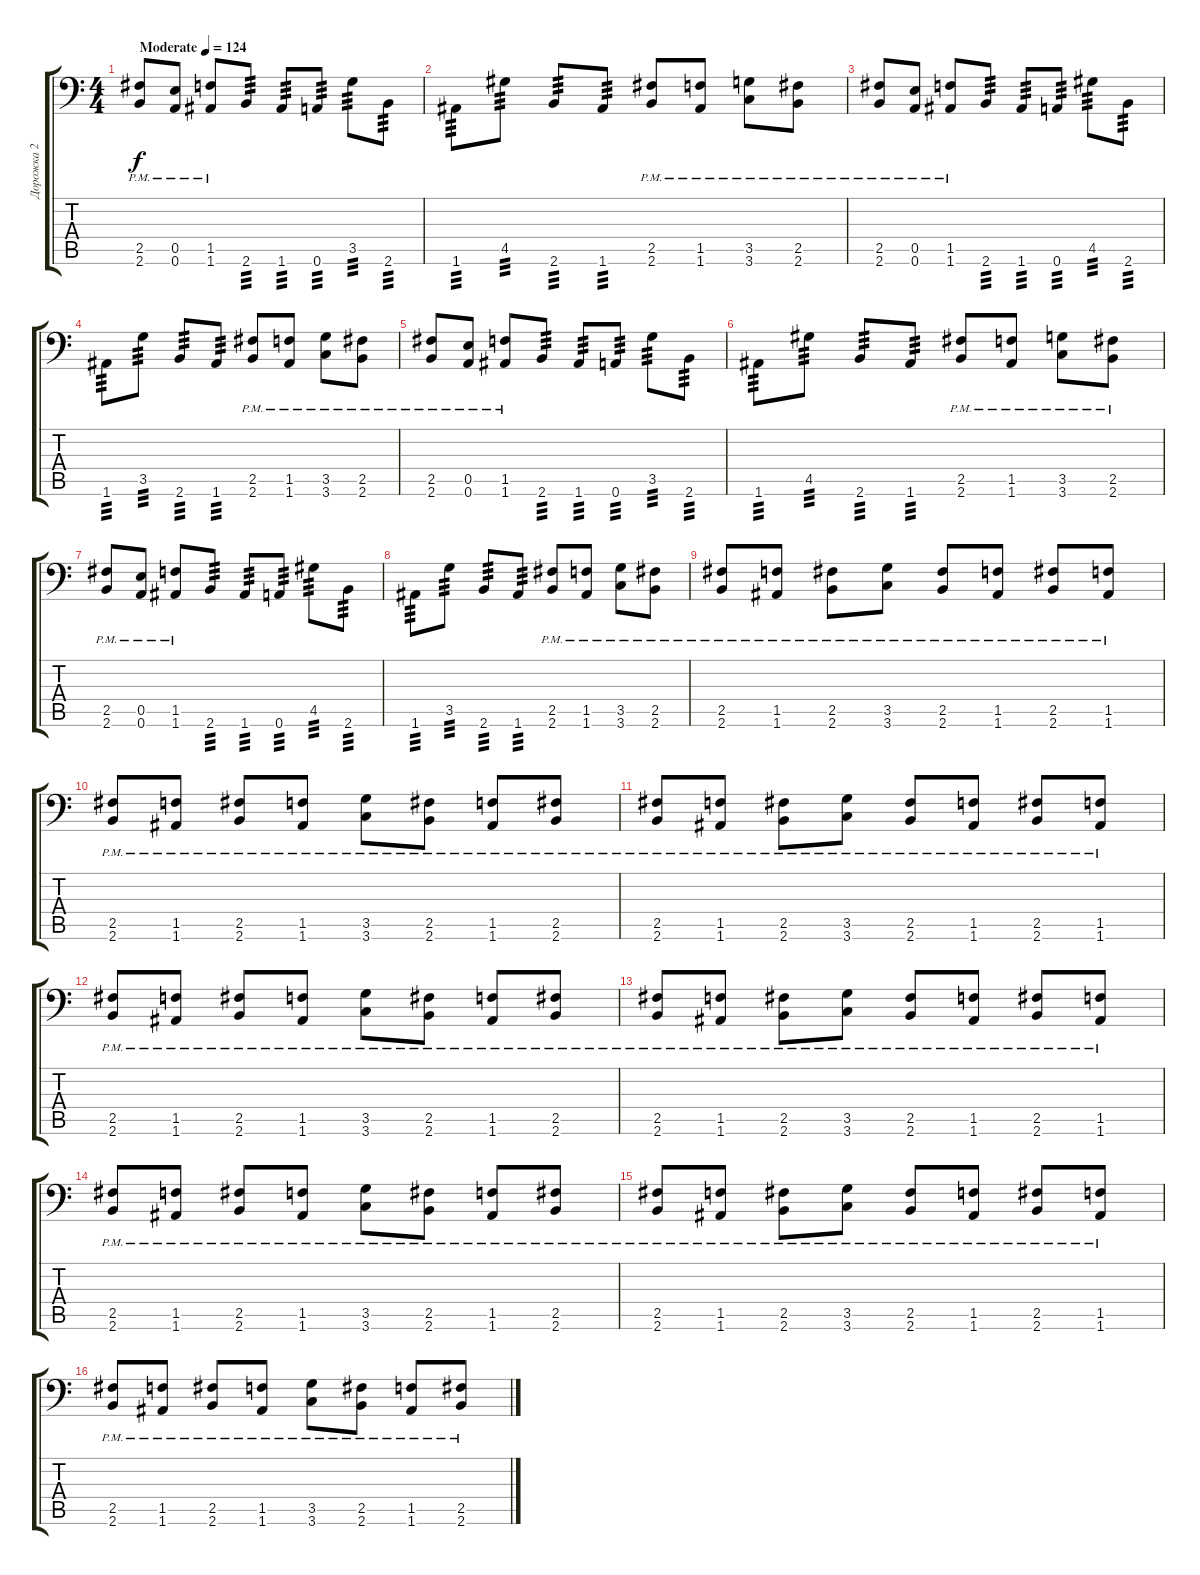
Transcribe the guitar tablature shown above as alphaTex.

\track ("Дорожка 2" "Дорожка 2") {instrument distortionguitar}
\staff {score tabs}
\tuning (B3 Gb3 D3 A2 E2 A1) {hide}
\ts (4 4)
\tempo (124 "Moderate")
\clef f4
\ks c
(2.5{pm} 2.6{pm}).8{dy f instrument distortionguitar} (0.5{pm} 0.6{pm}).8 (1.5{pm} 1.6{pm}).8 2.6.8{tp 3} 1.6.8{tp 3} 0.6.8{tp 3} 3.5.8{tp 3} 2.6.8{tp 3} |
1.6.8{tp 3} 4.5.8{tp 3} 2.6.8{tp 3} 1.6.8{tp 3} (2.5{pm} 2.6{pm}).8 (1.5{pm} 1.6{pm}).8 (3.5{pm} 3.6{pm}).8 (2.5{pm} 2.6{pm}).8 |
(2.5{pm} 2.6{pm}).8 (0.5{pm} 0.6{pm}).8 (1.5{pm} 1.6{pm}).8 2.6.8{tp 3} 1.6.8{tp 3} 0.6.8{tp 3} 4.5.8{tp 3} 2.6.8{tp 3} |
1.6.8{tp 3} 3.5.8{tp 3} 2.6.8{tp 3} 1.6.8{tp 3} (2.5{pm} 2.6{pm}).8 (1.5{pm} 1.6{pm}).8 (3.5{pm} 3.6{pm}).8 (2.5{pm} 2.6{pm}).8 |
(2.5{pm} 2.6{pm}).8 (0.5{pm} 0.6{pm}).8 (1.5{pm} 1.6{pm}).8 2.6.8{tp 3} 1.6.8{tp 3} 0.6.8{tp 3} 3.5.8{tp 3} 2.6.8{tp 3} |
1.6.8{tp 3} 4.5.8{tp 3} 2.6.8{tp 3} 1.6.8{tp 3} (2.5{pm} 2.6{pm}).8 (1.5{pm} 1.6{pm}).8 (3.5{pm} 3.6{pm}).8 (2.5{pm} 2.6{pm}).8 |
(2.5{pm} 2.6{pm}).8 (0.5{pm} 0.6{pm}).8 (1.5{pm} 1.6{pm}).8 2.6.8{tp 3} 1.6.8{tp 3} 0.6.8{tp 3} 4.5.8{tp 3} 2.6.8{tp 3} |
1.6.8{tp 3} 3.5.8{tp 3} 2.6.8{tp 3} 1.6.8{tp 3} (2.5{pm} 2.6{pm}).8 (1.5{pm} 1.6{pm}).8 (3.5{pm} 3.6{pm}).8 (2.5{pm} 2.6{pm}).8 |
(2.5{pm} 2.6{pm}).8 (1.5{pm} 1.6{pm}).8 (2.5{pm} 2.6{pm}).8 (3.5{pm} 3.6{pm}).8 (2.5{pm} 2.6{pm}).8 (1.5{pm} 1.6{pm}).8 (2.5{pm} 2.6{pm}).8 (1.5{pm} 1.6{pm}).8 |
(2.5{pm} 2.6{pm}).8 (1.5{pm} 1.6{pm}).8 (2.5{pm} 2.6{pm}).8 (1.5{pm} 1.6{pm}).8 (3.5{pm} 3.6{pm}).8 (2.5{pm} 2.6{pm}).8 (1.5{pm} 1.6{pm}).8 (2.5{pm} 2.6{pm}).8 |
(2.5{pm} 2.6{pm}).8 (1.5{pm} 1.6{pm}).8 (2.5{pm} 2.6{pm}).8 (3.5{pm} 3.6{pm}).8 (2.5{pm} 2.6{pm}).8 (1.5{pm} 1.6{pm}).8 (2.5{pm} 2.6{pm}).8 (1.5{pm} 1.6{pm}).8 |
(2.5{pm} 2.6{pm}).8 (1.5{pm} 1.6{pm}).8 (2.5{pm} 2.6{pm}).8 (1.5{pm} 1.6{pm}).8 (3.5{pm} 3.6{pm}).8 (2.5{pm} 2.6{pm}).8 (1.5{pm} 1.6{pm}).8 (2.5{pm} 2.6{pm}).8 |
(2.5{pm} 2.6{pm}).8 (1.5{pm} 1.6{pm}).8 (2.5{pm} 2.6{pm}).8 (3.5{pm} 3.6{pm}).8 (2.5{pm} 2.6{pm}).8 (1.5{pm} 1.6{pm}).8 (2.5{pm} 2.6{pm}).8 (1.5{pm} 1.6{pm}).8 |
(2.5{pm} 2.6{pm}).8 (1.5{pm} 1.6{pm}).8 (2.5{pm} 2.6{pm}).8 (1.5{pm} 1.6{pm}).8 (3.5{pm} 3.6{pm}).8 (2.5{pm} 2.6{pm}).8 (1.5{pm} 1.6{pm}).8 (2.5{pm} 2.6{pm}).8 |
(2.5{pm} 2.6{pm}).8 (1.5{pm} 1.6{pm}).8 (2.5{pm} 2.6{pm}).8 (3.5{pm} 3.6{pm}).8 (2.5{pm} 2.6{pm}).8 (1.5{pm} 1.6{pm}).8 (2.5{pm} 2.6{pm}).8 (1.5{pm} 1.6{pm}).8 |
(2.5{pm} 2.6{pm}).8 (1.5{pm} 1.6{pm}).8 (2.5{pm} 2.6{pm}).8 (1.5{pm} 1.6{pm}).8 (3.5{pm} 3.6{pm}).8 (2.5{pm} 2.6{pm}).8 (1.5{pm} 1.6{pm}).8 (2.5{pm} 2.6{pm}).8
